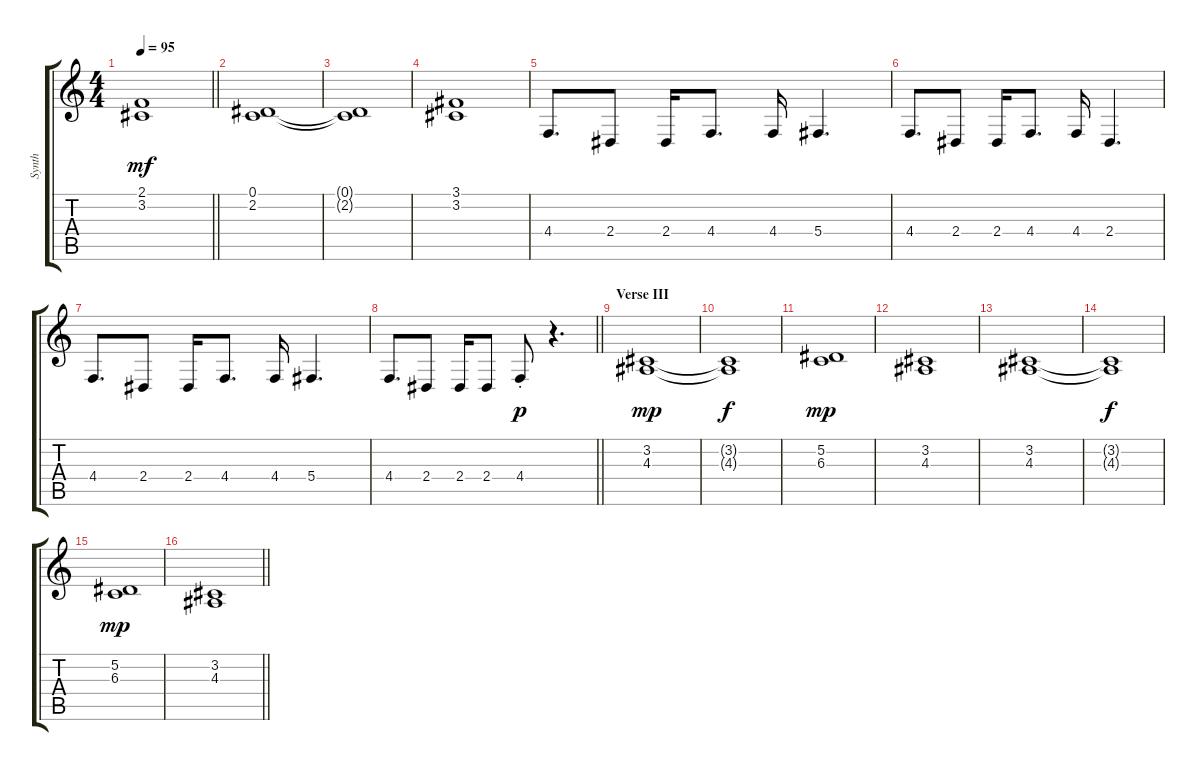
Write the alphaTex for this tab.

\track ("Synth" "Synth") {instrument pad4choir}
\staff {score tabs}
\tuning (Eb4 Bb3 Gb3 Db3 Ab2 Eb2) {hide}
\ts (4 4)
\tempo 95
\clef g2
\barLineRight lightlight
\ks c
(2.1{t} 3.2{t}).1{dy mf} |
(0.1 2.2).1 |
(0.1{t} 2.2{t}).1 |
(3.1 3.2).1 |
4.4.8{d} 2.4.8 2.4.16 4.4.8{d} 4.4.16 5.4.4{d} |
4.4.8{d} 2.4.8 2.4.16 4.4.8{d} 4.4.16 2.4.4{d} |
4.4.8{d} 2.4.8 2.4.16 4.4.8{d} 4.4.16 5.4.4{d} |
\barLineRight lightlight
4.4.8{d} 2.4.8 2.4.16 2.4.8 4.4{st}.8{dy p} r.4{d} |
\section ("" "Verse III")
(3.2 4.3).1{dy mp} |
(3.2{t} 4.3{t}).1{dy f} |
(5.2 6.3).1{dy mp} |
(3.2 4.3).1 |
(3.2 4.3).1 |
(3.2{t} 4.3{t}).1{dy f} |
(5.2 6.3).1{dy mp} |
\barLineRight lightlight
(3.2 4.3).1
